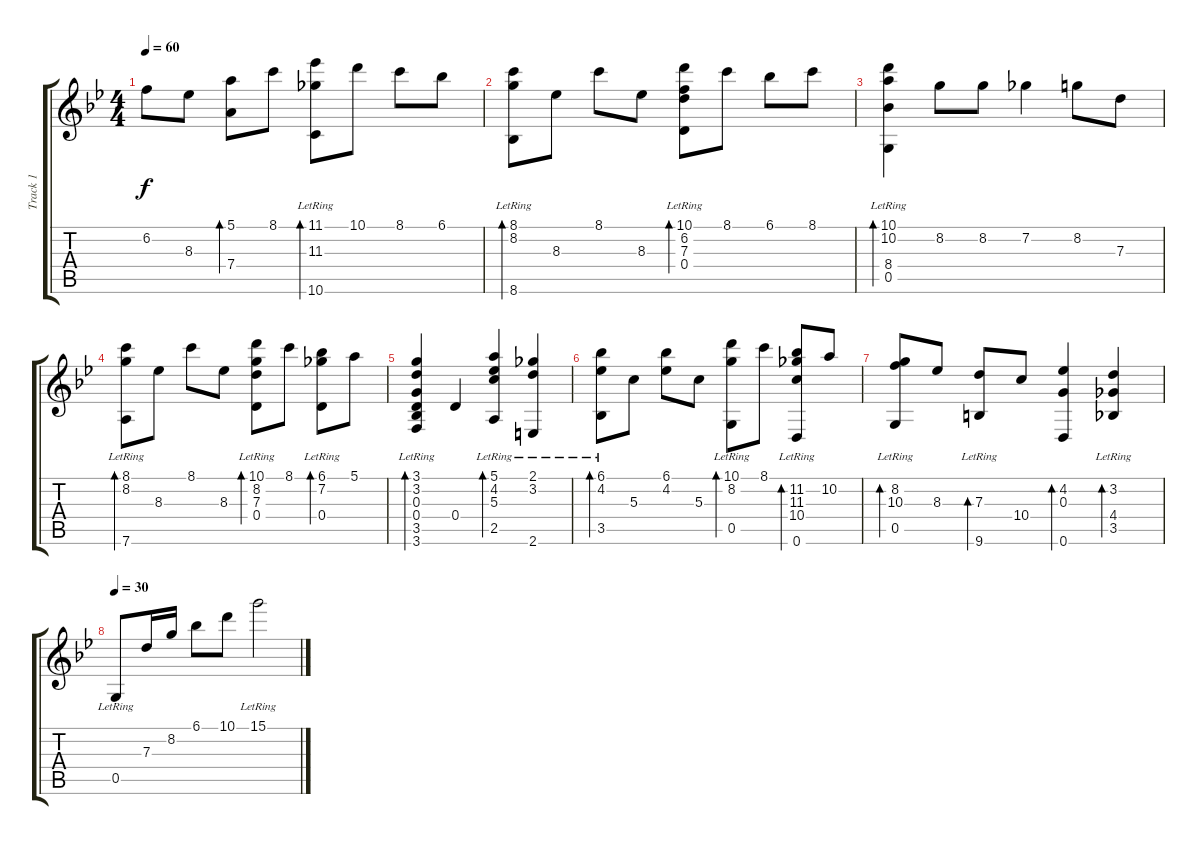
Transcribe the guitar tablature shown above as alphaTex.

\track ("Track 1" "Track 1") {instrument acousticguitarnylon}
\staff {score tabs}
\tuning (E4 B3 G3 D3 G2 D2) {hide}
\ts (4 4)
\tempo 60
\clef g2
\ks bb
6.2.8{dy f} 8.3.8 (5.1 7.4).8{bd 480} 8.1.8 (11.1 11.3 10.6{lr}).8{bd 480} 10.1.8 8.1.8 6.1.8 |
(8.1 8.2 8.6{lr}).8{bd 480} 8.3.8 8.1.8 8.3.8 (10.1 6.2 7.3 0.4{lr}).8{bd 480} 8.1.8 6.1.8 8.1.8 |
(10.1 10.2 8.4 0.5{lr}).4{bd 240} 8.2.8 8.2.8 7.2.4 8.2.8 7.3.8 |
(8.1 8.2 7.6{lr}).8{bd 480} 8.3.8 8.1.8 8.3.8 (10.1 8.2 7.3 0.4{lr}).8{bd 480} 8.1.8 (6.1 7.2 0.4{lr}).8{bd 480} 5.1.8 |
(3.1 3.2 0.3 0.4 3.5 3.6{lr}).4{bd 120} 0.4.4 (5.1 4.2 5.3 2.5{lr}).4{bd 120} (2.1 3.2 2.6{lr}).4 |
(6.1 4.2 3.5{lr}).8{bd 480} 5.3.8 (6.1 4.2).8 5.3.8 (10.1 8.2 0.5{lr}).8{bd 480} 8.1.8 (11.2 11.3 10.4 0.6{lr}).8{bd 480} 10.2.8 |
(8.2 10.3 0.5{lr}).8{bd 480} 8.3.8 (7.3 9.6{lr}).8{bd 480} 10.4.8 (4.2 0.3 0.6).4{bd 240} (3.2 4.4 3.5{lr}).4{bd 240} |
\tempo 30
0.5{lr}.8 7.3.16 8.2.16 6.1.8 10.1.8 15.1{lr}.2
